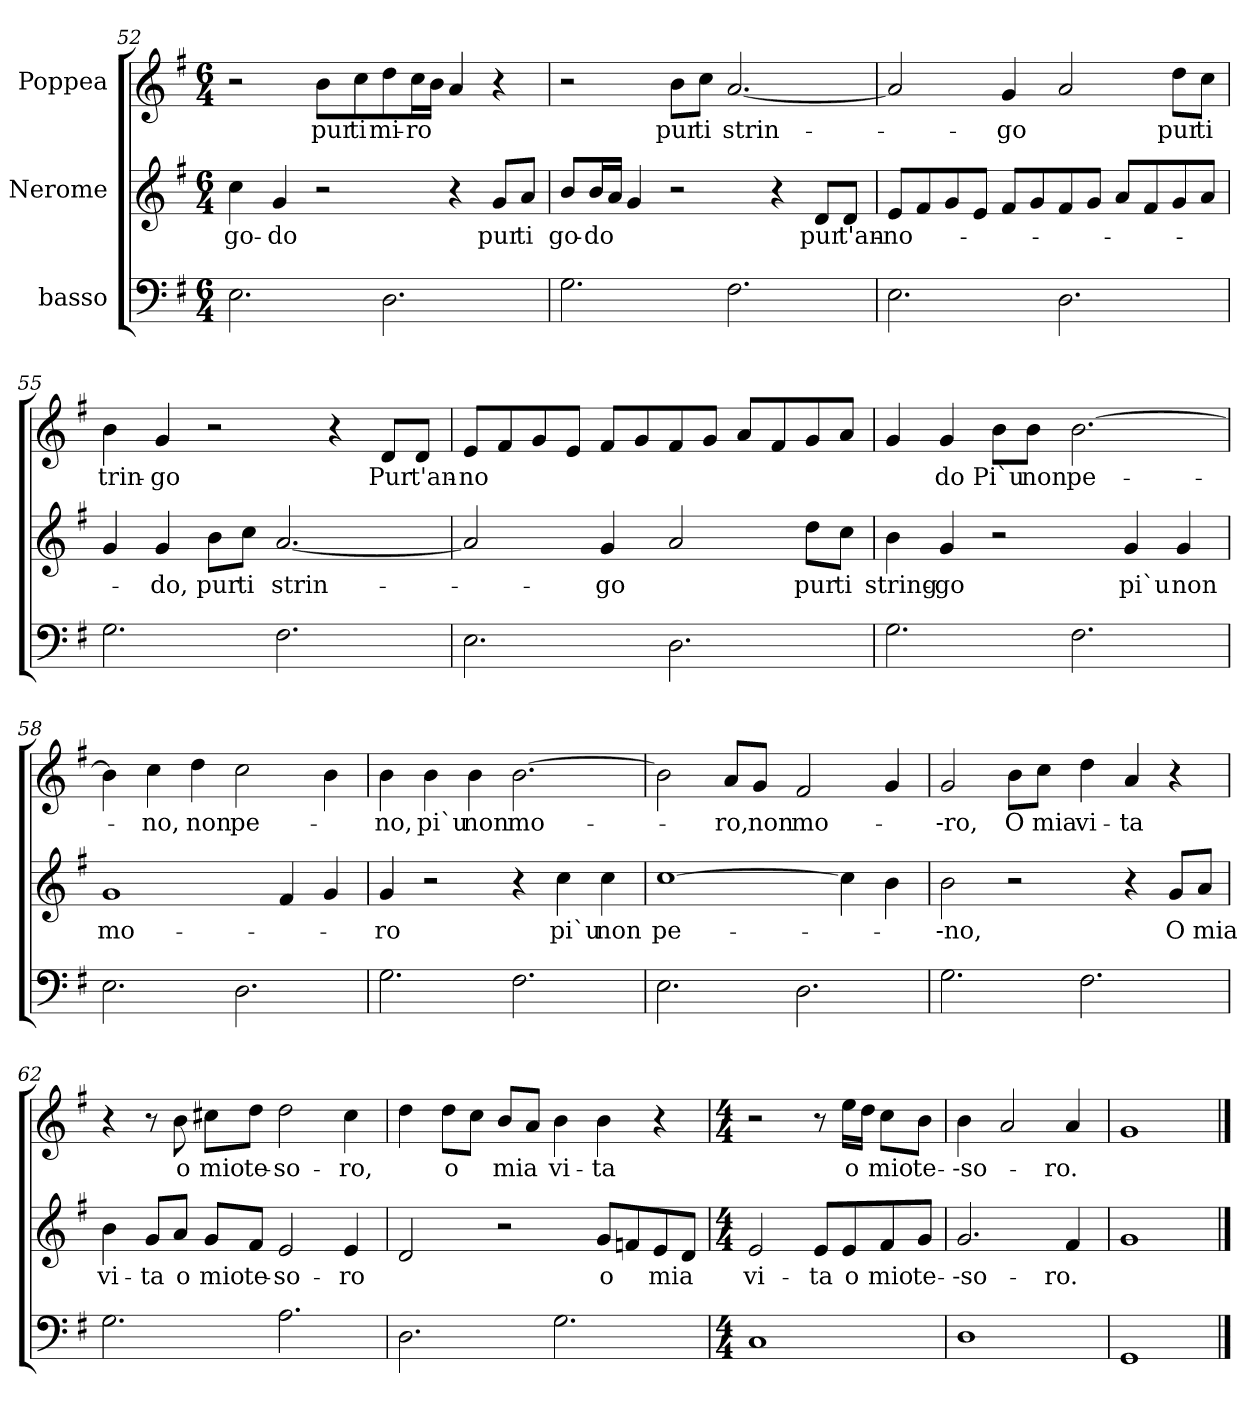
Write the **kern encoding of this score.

**kern	**kern	**text	**kern	**text
*part3	*part2	*part2	*part1	*part1
*staff3	*staff2	*staff2	*staff1	*staff1
*I"basso	*I"Nerome	*	*I"Poppea	*
*clefF4	*clefG2	*	*clefG2	*
*k[f#]	*k[f#]	*	*k[f#]	*
*G:	*G:	*	*G:	*
*M6/4	*M6/4	*	*M6/4	*
=52	=52	=52	=52	=52
!	!	!LO:LY:b	!	!
2.E\	4cc\	go-	2r	.
!	!	!LO:LY:b	!	!
.	4g/	-do	.	.
!	!	!	!	!LO:LY:b
.	2r	.	8b\L	pur
!	!	!	!	!LO:LY:b
.	.	.	8cc\	ti
!	!	!	!	!LO:LY:b
2.D\	.	.	8dd\	mi-
!	!	!	!	!LO:LY:b
.	.	.	16cc\L	-ro
.	.	.	16b\JJ	.
.	4r	.	4a/	.
!	!	!LO:LY:b	!	!
.	8g/L	pur	4r	.
!	!	!LO:LY:b	!	!
.	8a/J	ti	.	.
!!LO:LB:g=z
=53	=53	=53	=53	=53
!	!	!LO:LY:b	!	!
2.G\	8b/L	go-	2r	.
!	!	!LO:LY:b	!	!
.	16b/L	-do	.	.
.	16a/JJ	.	.	.
.	4g/	.	.	.
!	!	!	!	!LO:LY:b
.	2r	.	8b\L	pur
!	!	!	!	!LO:LY:b
.	.	.	8cc\J	ti
!	!	!	!	!LO:LY:b
2.F#\	.	.	[2.a/	strin-
.	4r	.	.	.
!	!	!LO:LY:b	!	!
.	8d/L	pur	.	.
!	!	!LO:LY:b	!	!
.	8d/J	t'an-	.	.
=54	=54	=54	=54	=54
!	!	!LO:LY:b	!	!
2.E\	8e/L	-no-	2a/]	.
.	8f#/	.	.	.
.	8g/	.	.	.
.	8e/J	.	.	.
!	!	!	!	!LO:LY:b
.	8f#/L	.	4g/	-go
.	8g/	.	.	.
2.D\	8f#/	.	2a/	.
.	8g/J	.	.	.
.	8a/L	.	.	.
.	8f#/	.	.	.
!	!	!	!	!LO:LY:b
.	8g/	.	8dd\L	pur
!	!	!	!	!LO:LY:b
.	8a/J	.	8cc\J	ti
=55	=55	=55	=55	=55
!	!	!	!	!LO:LY:b
2.G\	4g/	.	4b\	trin-
!	!	!LO:LY:b	!	!LO:LY:b
.	4g/	-do,	4g/	-go
!	!	!LO:LY:b	!	!
.	8b\L	pur	2r	.
!	!	!LO:LY:b	!	!
.	8cc\J	ti	.	.
!	!	!LO:LY:b	!	!
2.F#\	[2.a/	strin-	.	.
.	.	.	4r	.
!	!	!	!	!LO:LY:b
.	.	.	8d/L	Pur
!	!	!	!	!LO:LY:b
.	.	.	8d/J	t'an-
!!LO:LB:g=z
=56	=56	=56	=56	=56
!	!	!	!	!LO:LY:b
2.E\	2a/]	.	8e/L	-no-
.	.	.	8f#/	.
.	.	.	8g/	.
.	.	.	8e/J	.
!	!	!LO:LY:b	!	!
.	4g/	-go	8f#/L	.
.	.	.	8g/	.
2.D\	2a/	.	8f#/	.
.	.	.	8g/J	.
.	.	.	8a/L	.
.	.	.	8f#/	.
!	!	!LO:LY:b	!	!
.	8dd\L	pur	8g/	.
!	!	!LO:LY:b	!	!
.	8cc\J	ti	8a/J	.
=57	=57	=57	=57	=57
!	!	!LO:LY:b	!	!LO:LY:b
2.G\	4b\	string-	4g/	--
!	!	!LO:LY:b	!	!LO:LY:b
.	4g/	-go	4g/	do
!	!	!	!	!LO:LY:b
.	2r	.	8b\L	Pi`u
!	!	!	!	!LO:LY:b
.	.	.	8b\J	non
!	!	!	!	!LO:LY:b
2.F#\	.	.	[2.b\	pe-
!	!	!LO:LY:b	!	!
.	4g/	pi`u	.	.
!	!	!LO:LY:b	!	!
.	4g/	non	.	.
=58	=58	=58	=58	=58
!	!	!LO:LY:b	!	!
2.E\	1g	mo-	4b\]	.
!	!	!	!	!LO:LY:b
.	.	.	4cc\	-no,
!	!	!	!	!LO:LY:b
.	.	.	4dd\	non
!	!	!	!	!LO:LY:b
2.D\	.	.	2cc\	pe-
.	4f#/	.	.	.
.	4g/	.	4b\	.
!!LO:LB:g=z
=59	=59	=59	=59	=59
!	!	!LO:LY:b	!	!LO:LY:b
2.G\	4g/	-ro	4b\	-no,
!	!	!	!	!LO:LY:b
.	2r	.	4b\	pi`u
!	!	!	!	!LO:LY:b
.	.	.	4b\	non
!	!	!	!	!LO:LY:b
2.F#\	4r	.	[2.b\	mo-
!	!	!LO:LY:b	!	!
.	4cc\	pi`u	.	.
!	!	!LO:LY:b	!	!
.	4cc\	non	.	.
=60	=60	=60	=60	=60
!	!	!LO:LY:b	!	!
2.E\	[1cc	pe-	2b\]	.
!	!	!	!	!LO:LY:b
.	.	.	8a/L	-ro,
!	!	!	!	!LO:LY:b
.	.	.	8g/J	non
!	!	!	!	!LO:LY:b
2.D\	.	.	2f#/	mo-
.	4cc\]	.	.	.
.	4b\	.	4g/	.
=61	=61	=61	=61	=61
!	!	!LO:LY:b	!	!LO:LY:b
2.G\	2b\	--no,	2g/	--ro,
!	!	!	!	!LO:LY:b
.	2r	.	8b\L	O
!	!	!	!	!LO:LY:b
.	.	.	8cc\J	mia
!	!	!	!	!LO:LY:b
2.F#\	.	.	4dd\	vi-
!	!	!	!	!LO:LY:b
.	4r	.	4a/	-ta
!	!	!LO:LY:b	!	!
.	8g/L	O	4r	.
!	!	!LO:LY:b	!	!
.	8a/J	mia	.	.
=62	=62	=62	=62	=62
!	!	!LO:LY:b	!	!
2.G\	4b\	vi-	4r	.
!	!	!LO:LY:b	!	!
.	8g/L	-ta	8r	.
!	!	!LO:LY:b	!	!LO:LY:b
.	8a/J	o	8b\	o
!	!	!LO:LY:b	!	!LO:LY:b
.	8g/L	mio	8cc#X\L	mio
!	!	!LO:LY:b	!	!LO:LY:b
.	8f#/J	te-	8dd\J	te-
!	!	!LO:LY:b	!	!LO:LY:b
2.A\	2e/	-so-	2dd\	-so-
!	!	!LO:LY:b	!	!LO:LY:b
.	4e/	-ro	4cc#\	-ro,
!!LO:PB:g=z
=63	=63	=63	=63	=63
2.D\	2d/	.	4dd\	.
!	!	!	!	!LO:LY:b
.	.	.	8dd\L	o
.	.	.	8cc\J	.
!	!	!	!	!LO:LY:b
.	2r	.	8b/L	mia
.	.	.	8a/J	.
!	!	!	!	!LO:LY:b
2.G\	.	.	4b\	vi-
!	!	!LO:LY:b	!	!LO:LY:b
.	8g/L	o	4b\	-ta
.	8fn/	.	.	.
!	!	!LO:LY:b	!	!
.	8e/	mia	4r	.
.	8d/J	.	.	.
=64	=64	=64	=64	=64
*M4/4	*M4/4	*	*M4/4	*
!	!	!LO:LY:b	!	!
1C	2e/	vi-	2r	.
!	!	!LO:LY:b	!	!
.	8e/L	-ta	8r	.
!	!	!LO:LY:b	!	!LO:LY:b
.	8e/	o	16ee\LL	o
.	.	.	16dd\JJ	.
!	!	!LO:LY:b	!	!LO:LY:b
.	8f#/	mio	8cc\L	mio
!	!	!LO:LY:b	!	!LO:LY:b
.	8g/J	te-	8b\J	te-
=65	=65	=65	=65	=65
!	!	!LO:LY:b	!	!LO:LY:b
1D	2.g/	--so-	4b\	--so-
.	.	.	2a/	.
!	!	!LO:LY:b	!	!LO:LY:b
.	4f#/	-ro.	4a/	-ro.
=66	=66	=66	=66	=66
1GG	1g	.	1g	.
==	==	==	==	==
*-	*-	*-	*-	*-
